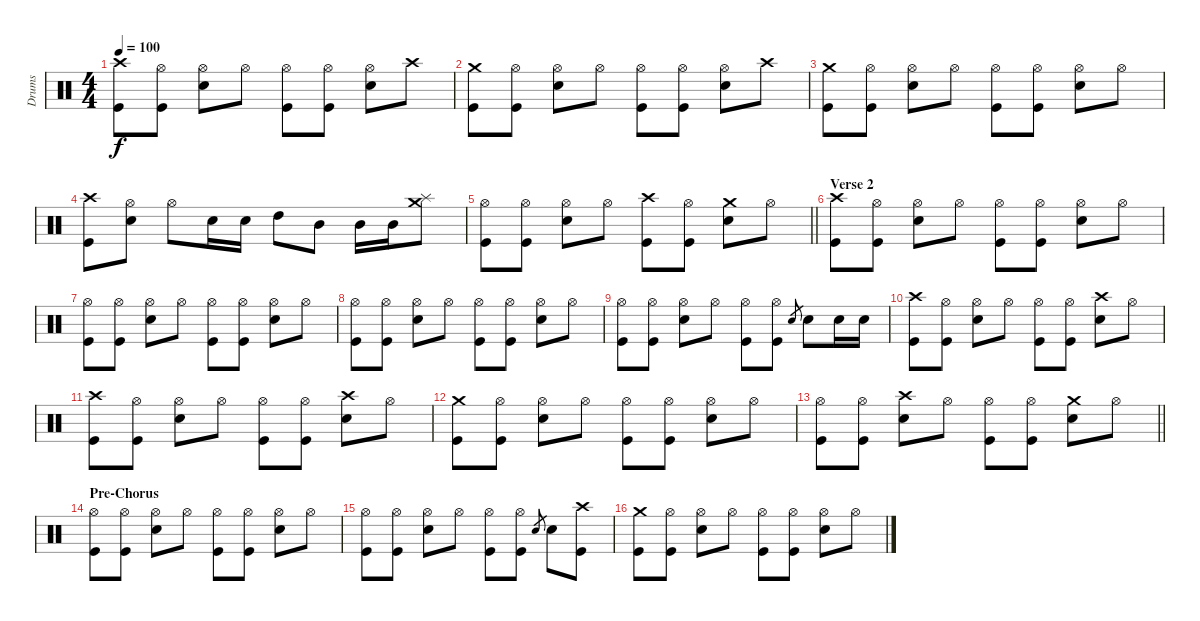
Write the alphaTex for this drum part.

\track ("Drums" "Drums") {instrument percussion}
\staff {score}
\articulation defaults
\ts (4 4)
\tempo 100
\clef neutral
\ks c
("Crash high (hit)" "Kick (hit)").8{dy f} ("Hi-Hat (open)" "Kick (hit)").8 ("Hi-Hat (open)" "Snare (hit) 2").8 "Hi-Hat (open)".8 ("Hi-Hat (open)" "Kick (hit)").8 ("Hi-Hat (open)" "Kick (hit)").8 ("Hi-Hat (open)" "Snare (hit) 2").8 "Crash high (hit)".8 |
("Crash medium (hit)" "Kick (hit)").8 ("Hi-Hat (open)" "Kick (hit)").8 ("Hi-Hat (open)" "Snare (hit) 2").8 "Hi-Hat (open)".8 ("Hi-Hat (open)" "Kick (hit)").8 ("Hi-Hat (open)" "Kick (hit)").8 ("Hi-Hat (open)" "Snare (hit) 2").8 "Crash high (hit)".8 |
("Crash medium (hit)" "Kick (hit)").8 ("Hi-Hat (open)" "Kick (hit)").8 ("Hi-Hat (open)" "Snare (hit) 2").8 "Hi-Hat (open)".8 ("Hi-Hat (open)" "Kick (hit)").8 ("Hi-Hat (open)" "Kick (hit)").8 ("Hi-Hat (open)" "Snare (hit) 2").8 "Hi-Hat (open)".8 |
("Crash high (hit)" "Kick (hit)").8 ("Hi-Hat (open)" "Snare (hit) 2").8 "Hi-Hat (open)".8 "Snare (hit) 2".16 "Snare (hit) 2".16 "High Tom (hit)".8 "Mid Tom (hit)".8 "Mid Tom (hit)".16 "Mid Tom (hit)".16 ("Splash (hit)" "Crash medium (hit)").8 |
\barLineRight lightlight
("Hi-Hat (open)" "Kick (hit)").8 ("Hi-Hat (open)" "Kick (hit)").8 ("Hi-Hat (open)" "Snare (hit) 2").8 "Hi-Hat (open)".8 ("Crash high (hit)" "Kick (hit)").8 ("Hi-Hat (open)" "Kick (hit)").8 ("Crash medium (hit)" "Snare (hit) 2").8 "Hi-Hat (open)".8 |
\section ("" "Verse 2")
("Kick (hit)" "Crash high (hit)").8 ("Hi-Hat (open)" "Kick (hit)").8 ("Hi-Hat (open)" "Snare (hit) 2").8 "Hi-Hat (open)".8 ("Hi-Hat (open)" "Kick (hit)").8 ("Hi-Hat (open)" "Kick (hit)").8 ("Hi-Hat (open)" "Snare (hit) 2").8 "Hi-Hat (open)".8 |
("Hi-Hat (open)" "Kick (hit)").8 ("Hi-Hat (open)" "Kick (hit)").8 ("Hi-Hat (open)" "Snare (hit) 2").8 "Hi-Hat (open)".8 ("Hi-Hat (open)" "Kick (hit)").8 ("Hi-Hat (open)" "Kick (hit)").8 ("Hi-Hat (open)" "Snare (hit) 2").8 "Hi-Hat (open)".8 |
("Hi-Hat (open)" "Kick (hit)").8 ("Hi-Hat (open)" "Kick (hit)").8 ("Hi-Hat (open)" "Snare (hit) 2").8 "Hi-Hat (open)".8 ("Hi-Hat (open)" "Kick (hit)").8 ("Hi-Hat (open)" "Kick (hit)").8 ("Hi-Hat (open)" "Snare (hit) 2").8 "Hi-Hat (open)".8 |
("Hi-Hat (open)" "Kick (hit)").8 ("Hi-Hat (open)" "Kick (hit)").8 ("Hi-Hat (open)" "Snare (hit) 2").8 "Hi-Hat (open)".8 ("Hi-Hat (open)" "Kick (hit)").8 ("Hi-Hat (open)" "Kick (hit)").8 "Snare (hit) 2"{h}.8{gr} "Snare (hit) 2".8 "Snare (hit) 2".16 "Snare (hit) 2".16 |
("Crash high (hit)" "Kick (hit)").8 ("Hi-Hat (open)" "Kick (hit)").8 ("Hi-Hat (open)" "Snare (hit) 2").8 "Hi-Hat (open)".8 ("Hi-Hat (open)" "Kick (hit)").8 ("Hi-Hat (open)" "Kick (hit)").8 ("Snare (hit) 2" "Crash high (hit)").8 "Hi-Hat (open)".8 |
("Crash high (hit)" "Kick (hit)").8 ("Hi-Hat (open)" "Kick (hit)").8 ("Hi-Hat (open)" "Snare (hit) 2").8 "Hi-Hat (open)".8 ("Hi-Hat (open)" "Kick (hit)").8 ("Hi-Hat (open)" "Kick (hit)").8 ("Crash high (hit)" "Snare (hit) 2").8 "Hi-Hat (open)".8 |
("Crash medium (hit)" "Kick (hit)").8 ("Hi-Hat (open)" "Kick (hit)").8 ("Hi-Hat (open)" "Snare (hit) 2").8 "Hi-Hat (open)".8 ("Hi-Hat (open)" "Kick (hit)").8 ("Hi-Hat (open)" "Kick (hit)").8 ("Hi-Hat (open)" "Snare (hit) 2").8 "Hi-Hat (open)".8 |
\barLineRight lightlight
("Hi-Hat (open)" "Kick (hit)").8 ("Hi-Hat (open)" "Kick (hit)").8 ("Crash high (hit)" "Snare (hit) 2").8 "Hi-Hat (open)".8 ("Hi-Hat (open)" "Kick (hit)").8 ("Hi-Hat (open)" "Kick (hit)").8 ("Crash medium (hit)" "Snare (hit) 2").8 "Hi-Hat (open)".8 |
\section ("" "Pre-Chorus")
("Hi-Hat (open)" "Kick (hit)").8 ("Hi-Hat (open)" "Kick (hit)").8 ("Hi-Hat (open)" "Snare (hit) 2").8 "Hi-Hat (open)".8 ("Hi-Hat (open)" "Kick (hit)").8 ("Hi-Hat (open)" "Kick (hit)").8 ("Hi-Hat (open)" "Snare (hit) 2").8 "Hi-Hat (open)".8 |
("Hi-Hat (open)" "Kick (hit)").8 ("Hi-Hat (open)" "Kick (hit)").8 ("Hi-Hat (open)" "Snare (hit) 2").8 "Hi-Hat (open)".8 ("Hi-Hat (open)" "Kick (hit)").8 ("Hi-Hat (open)" "Kick (hit)").8 "Snare (hit) 2"{h}.8{gr} "Snare (hit) 2".8 ("Crash high (hit)" "Kick (hit)").8 |
("Crash medium (hit)" "Kick (hit)").8 ("Hi-Hat (open)" "Kick (hit)").8 ("Hi-Hat (open)" "Snare (hit) 2").8 "Hi-Hat (open)".8 ("Hi-Hat (open)" "Kick (hit)").8 ("Hi-Hat (open)" "Kick (hit)").8 ("Hi-Hat (open)" "Snare (hit) 2").8 "Hi-Hat (open)".8
